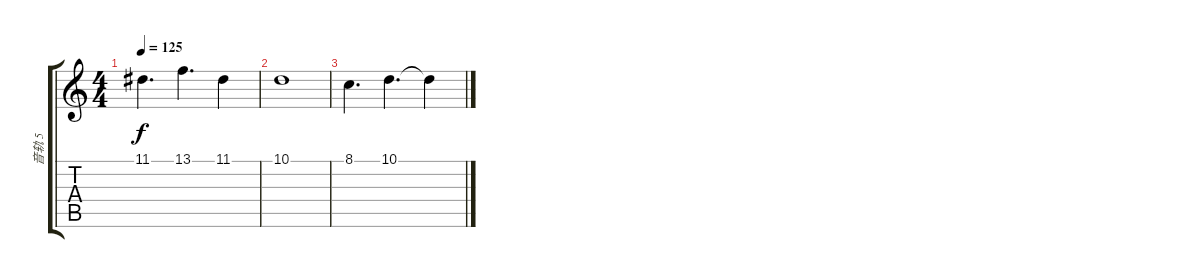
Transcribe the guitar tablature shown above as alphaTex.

\track ("音轨 5" "音轨 5") {instrument violin}
\staff {score tabs}
\tuning (E4 B3 G3 D3 A2 E2) {hide}
\ts (4 4)
\tempo 125
\clef g2
\ks c
11.1.4{d dy f} 13.1.4{d} 11.1.4 |
10.1.1 |
8.1.4{d} 10.1.4{d} 10.1{t}.4
